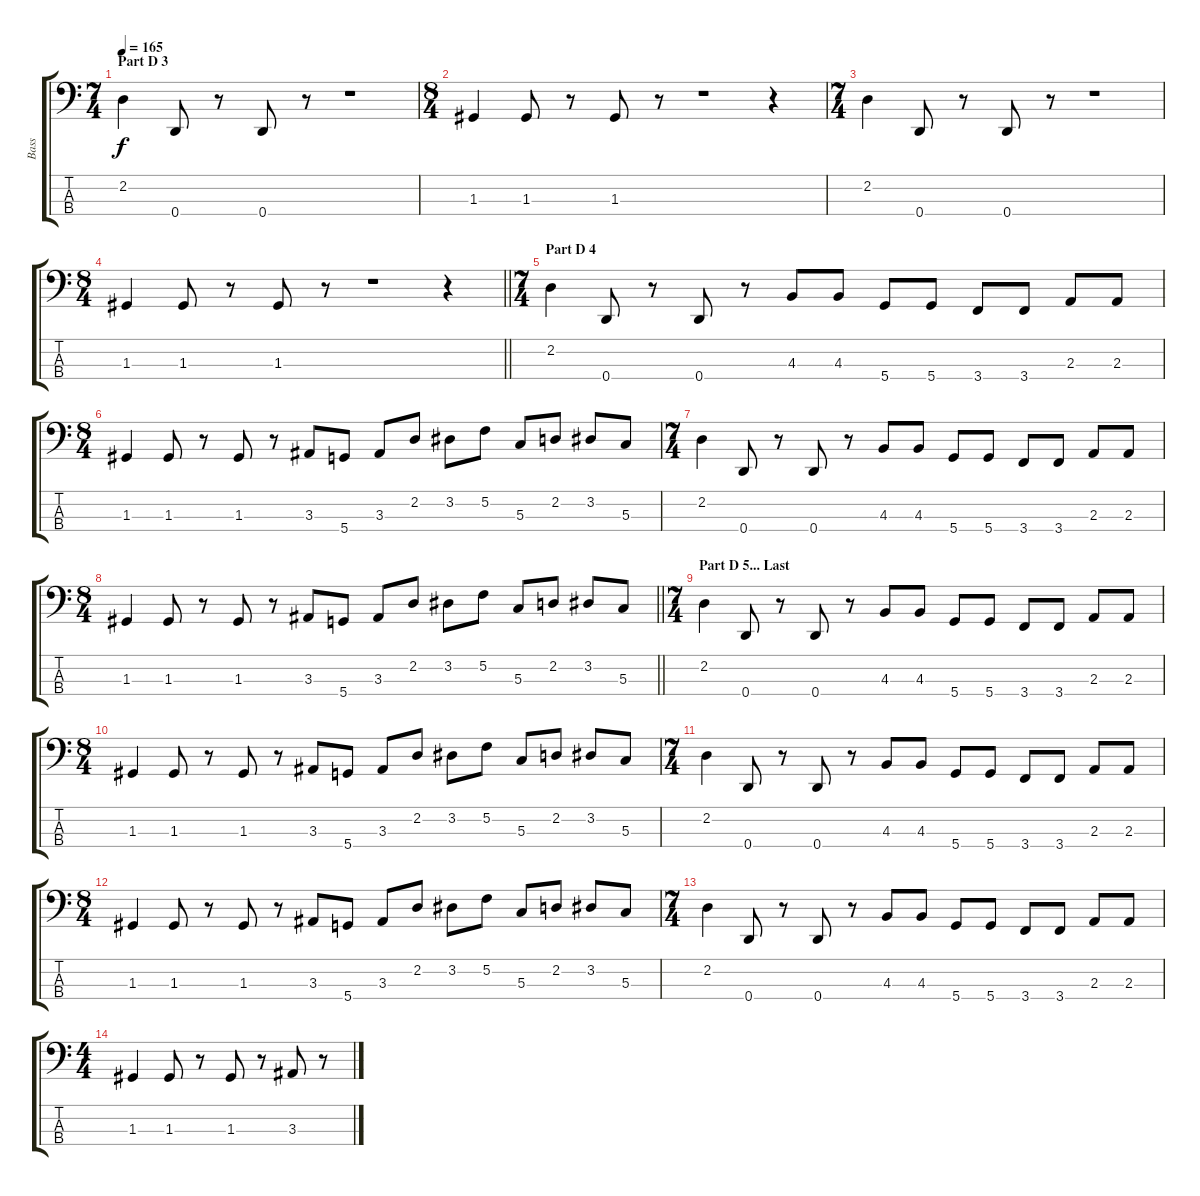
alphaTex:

\track ("Bass" "Bass") {instrument electricbassfinger}
\staff {score tabs}
\tuning (F2 C2 G1 D1) {hide}
\ts (7 4)
\section ("" "Part D 3")
\tempo 165
\clef f4
\ks c
2.2.4{dy f} 0.4.8 r.8 0.4.8 r.8 r.1 |
\ts (8 4)
1.3.4 1.3.8 r.8 1.3.8 r.8 r.1 r.4 |
\ts (7 4)
2.2.4 0.4.8 r.8 0.4.8 r.8 r.1 |
\ts (8 4)
\barLineRight lightlight
1.3.4 1.3.8 r.8 1.3.8 r.8 r.1 r.4 |
\ts (7 4)
\section ("" "Part D 4")
2.2.4 0.4.8 r.8 0.4.8 r.8 4.3.8 4.3.8 5.4.8 5.4.8 3.4.8 3.4.8 2.3.8 2.3.8 |
\ts (8 4)
1.3.4 1.3.8 r.8 1.3.8 r.8 3.3.8 5.4.8 3.3.8 2.2.8 3.2.8 5.2.8 5.3.8 2.2.8 3.2.8 5.3.8 |
\ts (7 4)
2.2.4 0.4.8 r.8 0.4.8 r.8 4.3.8 4.3.8 5.4.8 5.4.8 3.4.8 3.4.8 2.3.8 2.3.8 |
\ts (8 4)
\barLineRight lightlight
1.3.4 1.3.8 r.8 1.3.8 r.8 3.3.8 5.4.8 3.3.8 2.2.8 3.2.8 5.2.8 5.3.8 2.2.8 3.2.8 5.3.8 |
\ts (7 4)
\section ("" "Part D 5... Last")
2.2.4 0.4.8 r.8 0.4.8 r.8 4.3.8 4.3.8 5.4.8 5.4.8 3.4.8 3.4.8 2.3.8 2.3.8 |
\ts (8 4)
1.3.4 1.3.8 r.8 1.3.8 r.8 3.3.8 5.4.8 3.3.8 2.2.8 3.2.8 5.2.8 5.3.8 2.2.8 3.2.8 5.3.8 |
\ts (7 4)
2.2.4 0.4.8 r.8 0.4.8 r.8 4.3.8 4.3.8 5.4.8 5.4.8 3.4.8 3.4.8 2.3.8 2.3.8 |
\ts (8 4)
1.3.4 1.3.8 r.8 1.3.8 r.8 3.3.8 5.4.8 3.3.8 2.2.8 3.2.8 5.2.8 5.3.8 2.2.8 3.2.8 5.3.8 |
\ts (7 4)
2.2.4 0.4.8 r.8 0.4.8 r.8 4.3.8 4.3.8 5.4.8 5.4.8 3.4.8 3.4.8 2.3.8 2.3.8 |
\ts (4 4)
1.3.4 1.3.8 r.8 1.3.8 r.8 3.3.8 r.8
